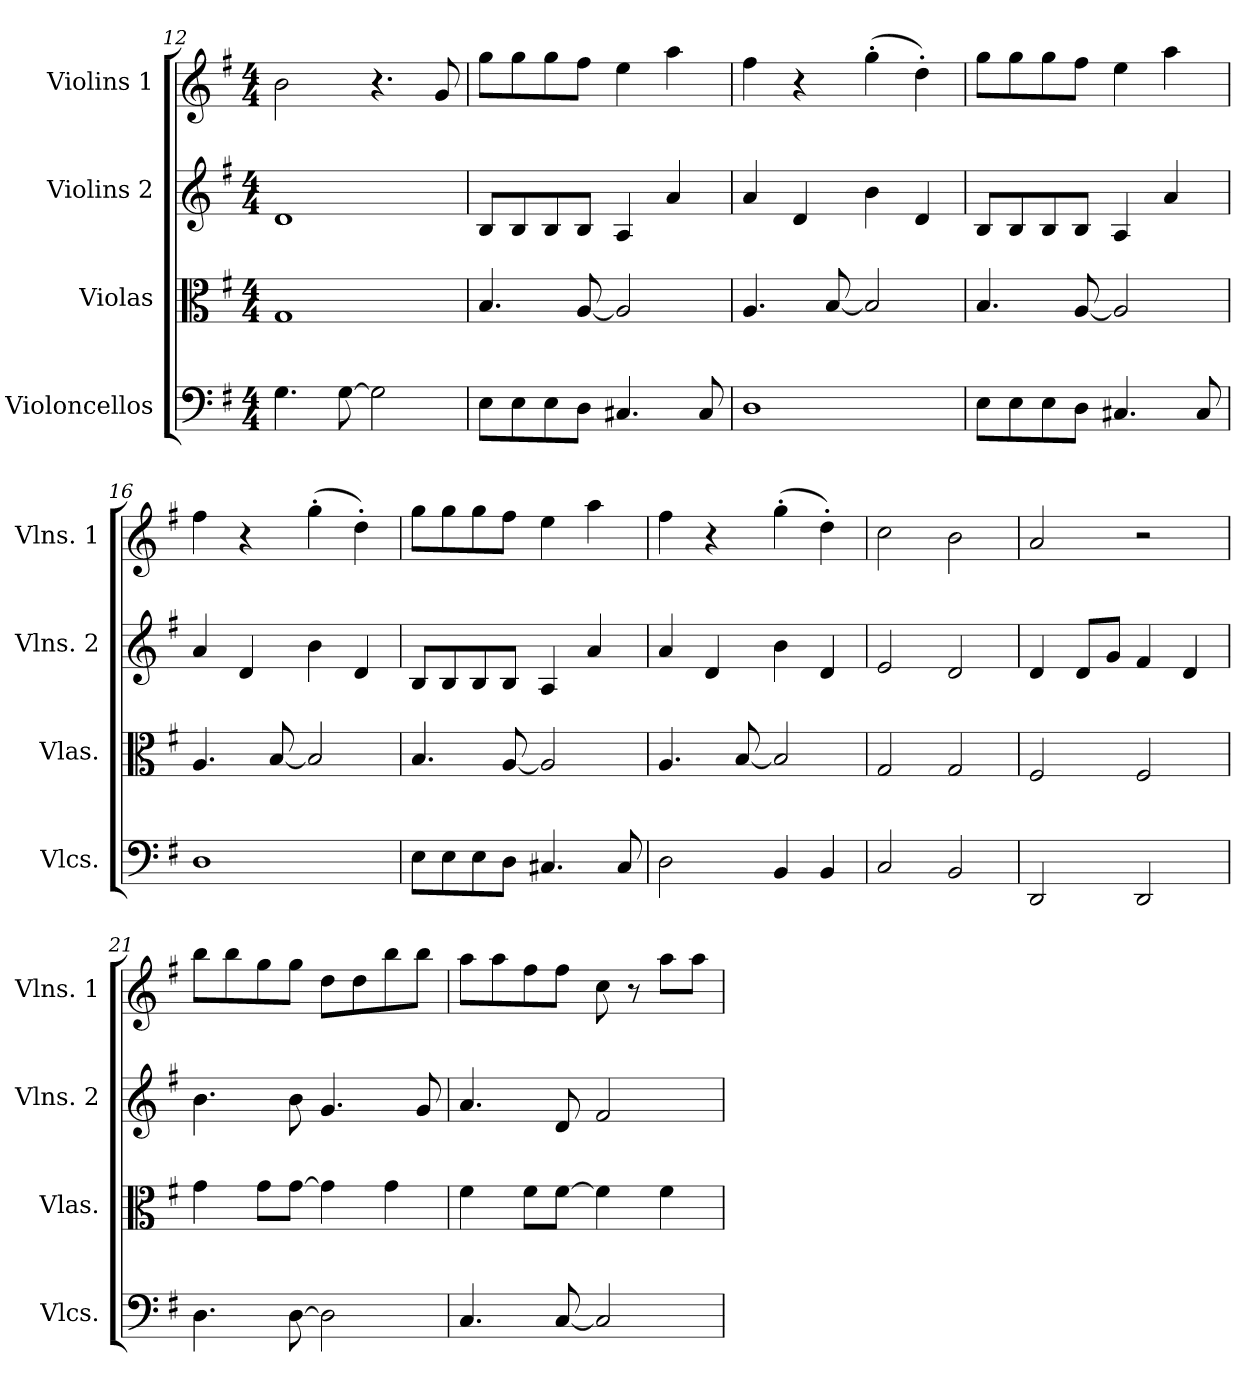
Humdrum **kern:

**kern	**kern	**kern	**kern
*part4	*part3	*part2	*part1
*staff4	*staff3	*staff2	*staff1
*I"Violoncellos	*I"Violas	*I"Violins 2	*I"Violins 1
*I'Vlcs.	*I'Vlas.	*I'Vlns. 2	*I'Vlns. 1
*clefF4	*clefC3	*clefG2	*clefG2
*k[f#]	*k[f#]	*k[f#]	*k[f#]
*G:	*G:	*G:	*G:
*M4/4	*M4/4	*M4/4	*M4/4
=12	=12	=12	=12
4.G\	1G	1d	2b\
[8G\	.	.	.
2G\]	.	.	4.r
.	.	.	8g/
=13	=13	=13	=13
8E\L	4.B/	8B/L	8gg\L
8E\	.	8B/	8gg\
8E\	.	8B/	8gg\
8D\J	[8A/	8B/J	8ff#\J
4.C#X/	2A/]	4A/	4ee\
.	.	4a/	4aa\
8C#/	.	.	.
=14	=14	=14	=14
1D	4.A/	4a/	4ff#\
.	.	4d/	4r
.	[8B/	.	.
.	2B/]	4b\	(4gg'\
.	.	4d/	4dd'\)
=15	=15	=15	=15
8E\L	4.B/	8B/L	8gg\L
8E\	.	8B/	8gg\
8E\	.	8B/	8gg\
8D\J	[8A/	8B/J	8ff#\J
4.C#X/	2A/]	4A/	4ee\
.	.	4a/	4aa\
8C#/	.	.	.
=16	=16	=16	=16
1D	4.A/	4a/	4ff#\
.	.	4d/	4r
.	[8B/	.	.
.	2B/]	4b\	(4gg'\
.	.	4d/	4dd'\)
!!LO:LB:g=z
=17	=17	=17	=17
8E\L	4.B/	8B/L	8gg\L
8E\	.	8B/	8gg\
8E\	.	8B/	8gg\
8D\J	[8A/	8B/J	8ff#\J
4.C#X/	2A/]	4A/	4ee\
.	.	4a/	4aa\
8C#/	.	.	.
=18	=18	=18	=18
2D\	4.A/	4a/	4ff#\
.	.	4d/	4r
.	[8B/	.	.
4BB/	2B/]	4b\	(4gg'\
4BB/	.	4d/	4dd'\)
=19	=19	=19	=19
2C/	2G/	2e/	2cc\
2BB/	2G/	2d/	2b\
=20	=20	=20	=20
2DD/	2F#/	4d/	2a/
.	.	8d/L	.
.	.	8g/J	.
2DD/	2F#/	4f#/	2r
.	.	4d/	.
=21	=21	=21	=21
4.D\	4g\	4.b\	8bb\L
.	.	.	8bb\
.	8g\L	.	8gg\
[8D\	[8g\J	8b\	8gg\J
2D\]	4g\]	4.g/	8dd\L
.	.	.	8dd\
.	4g\	.	8bb\
.	.	8g/	8bb\J
=22	=22	=22	=22
4.C/	4f#\	4.a/	8aa\L
.	.	.	8aa\
.	8f#\L	.	8ff#\
[8C/	[8f#\J	8d/	8ff#\J
2C/]	4f#\]	2f#/	8cc\
.	.	.	8r
.	4f#\	.	8aa\L
.	.	.	8aa\J
=	=	=	=
*-	*-	*-	*-
